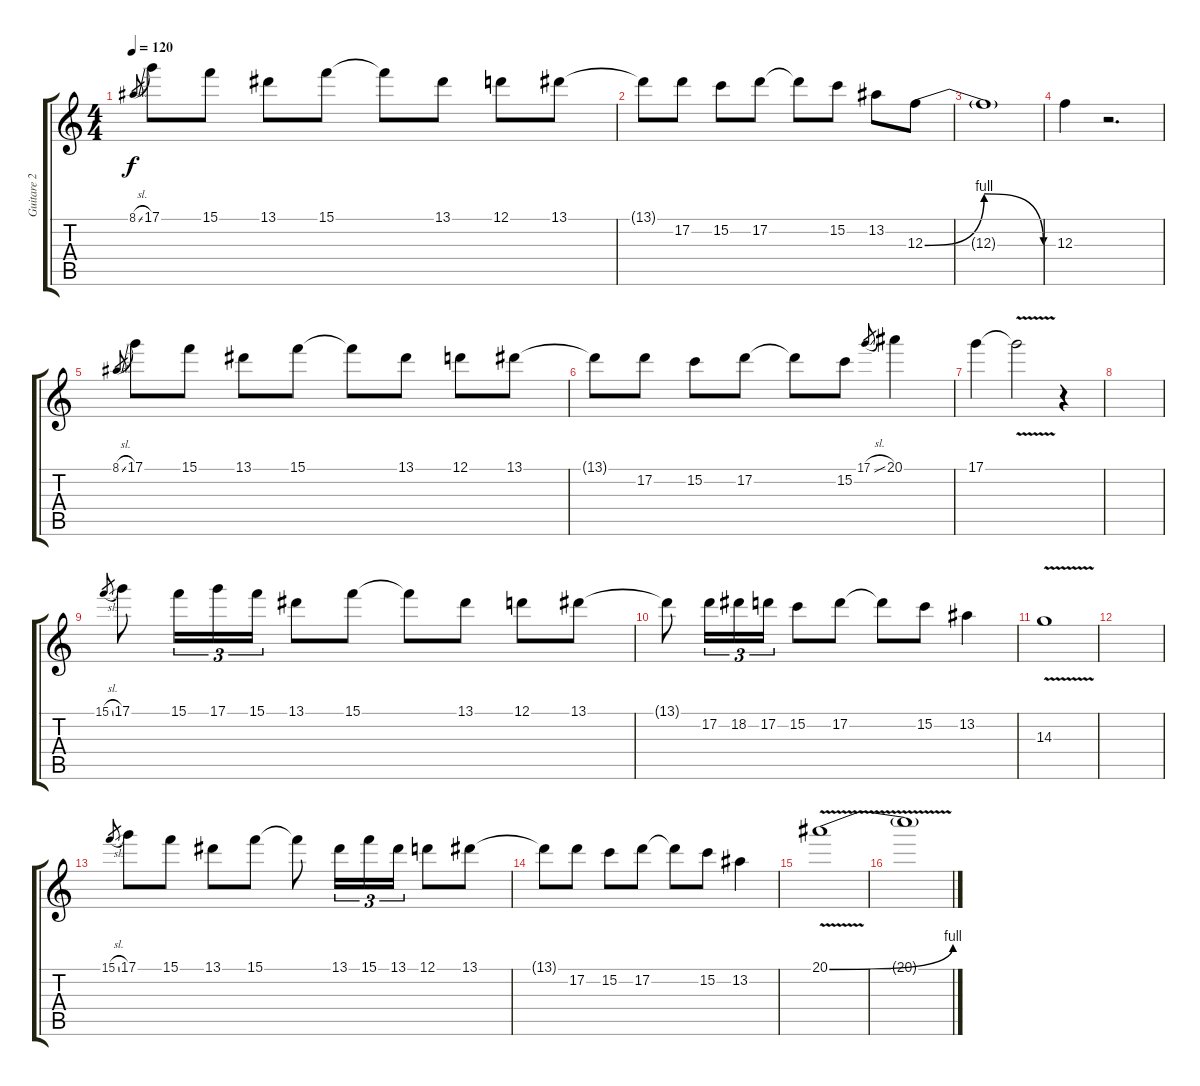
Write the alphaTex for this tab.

\track ("Guitare 2" "Guitare 2") {instrument distortionguitar}
\staff {score tabs}
\tuning (D4 A3 F3 C3 G2 C2) {hide}
\ts (4 4)
\tempo 120
\clef g2
\ks c
8.1{sl}.8{gr dy f} 17.1.8{volume 16 balance 6 instrument distortionguitar} 15.1.8 13.1.8 15.1.8 15.1{t}.8 13.1.8 12.1.8 13.1.8 |
13.1{t}.8 17.2.8 15.2.8 17.2.8 17.2{t}.8 15.2.8 13.2.8 12.3{be (bendrelease 0 0 45 4 45 4 60 0)}.8 |
12.3{t}.1 |
12.3.4 r.2{d} |
8.1{sl}.8{gr} 17.1.8 15.1.8 13.1.8 15.1.8 15.1{t}.8 13.1.8 12.1.8 13.1.8 |
13.1{t}.8 17.2.8 15.2.8 17.2.8 17.2{t}.8 15.2.8 17.1{sl}.8{gr} 20.1.4 |
17.1.4 17.1{v t}.2 r.4 |
|
15.1{sl}.8{gr} 17.1.8 15.1.16{tu (3 2)} 17.1.16{tu (3 2)} 15.1.16{tu (3 2)} 13.1.8 15.1.8 15.1{t}.8 13.1.8 12.1.8 13.1.8 |
13.1{t}.8 17.2.16{tu (3 2)} 18.2.16{tu (3 2)} 17.2.16{tu (3 2)} 15.2.8 17.2.8 17.2{t}.8 15.2.8 13.2.4 |
14.3{v}.1 |
|
15.1{sl}.8{gr} 17.1.8 15.1.8 13.1.8 15.1.8 15.1{t}.8 13.1.16{tu (3 2)} 15.1.16{tu (3 2)} 13.1.16{tu (3 2)} 12.1.8 13.1.8 |
13.1{t}.8 17.2.8 15.2.8 17.2.8 17.2{t}.8 15.2.8 13.2.4 |
20.1{be (bend 0 0 60 4) v}.1 |
20.1{t}.1
